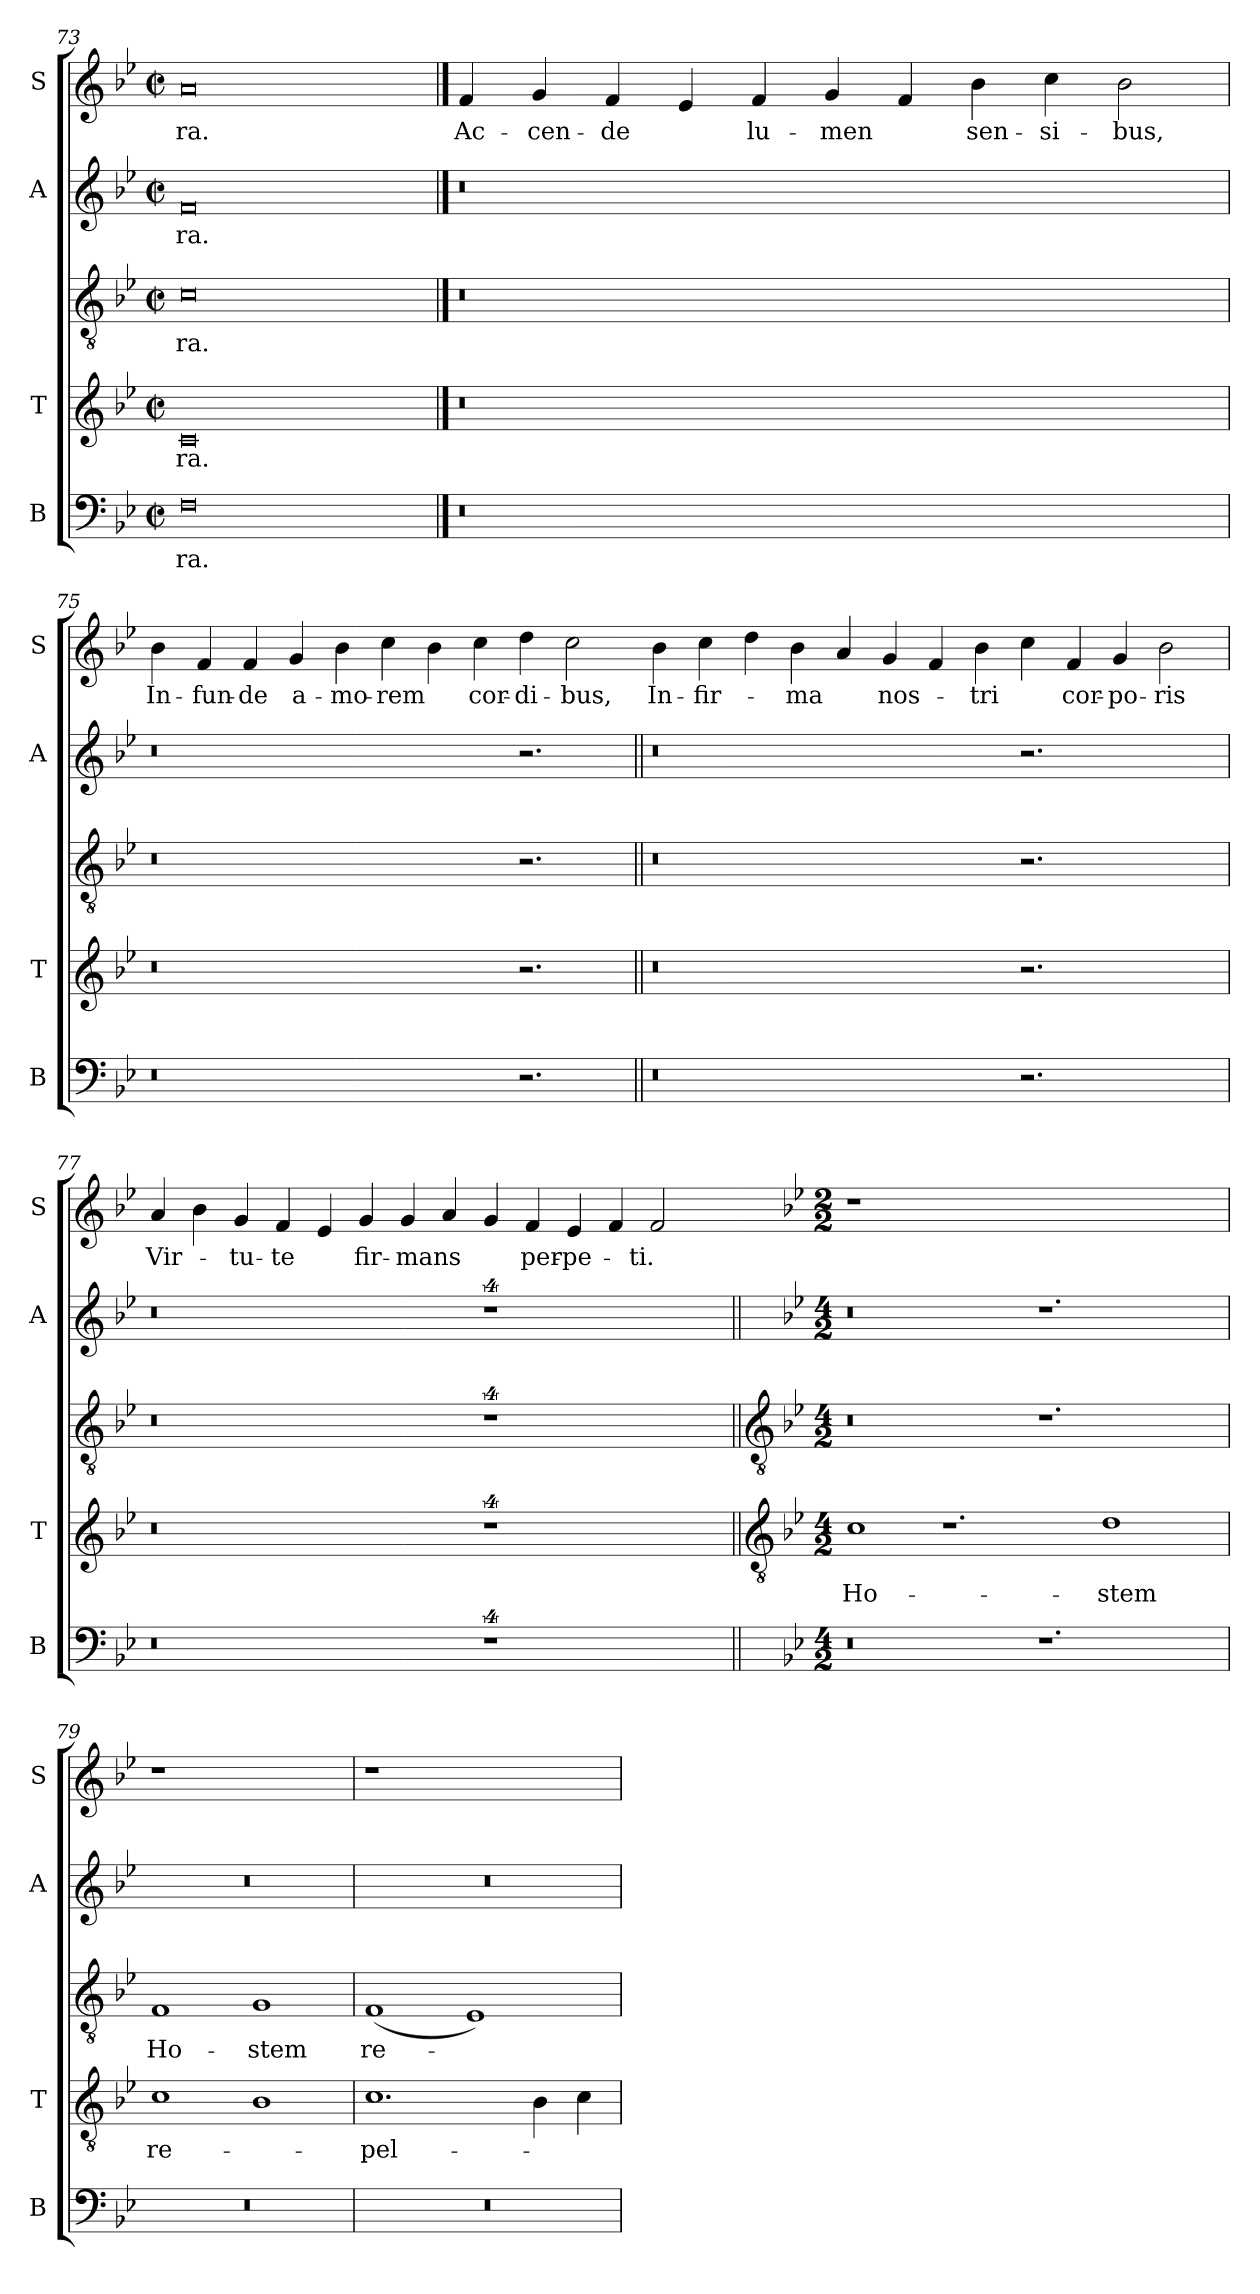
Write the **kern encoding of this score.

**kern	**text	**kern	**text	**kern	**text	**kern	**text	**kern	**text
*part4	*part4	*part3	*part3	*part3	*part3	*part2	*part2	*part1	*part1
*staff5	*staff5	*staff4	*staff4	*staff3	*staff3	*staff2	*staff2	*staff1	*staff1
*I"B	*	*I"T	*	*	*	*I"A	*	*I"S	*
*I'B	*	*I'T	*	*	*	*I'A	*	*I'S	*
*clefF4	*	*	*	*clefGv2	*	*clefG2	*	*clefG2	*
*k[b-e-]	*	*k[b-e-]	*	*k[b-e-]	*	*k[b-e-]	*	*k[b-e-]	*
*B-:	*	*B-:	*	*B-:	*	*B-:	*	*B-:	*
*M4/2	*	*M4/2	*	*M4/2	*	*M4/2	*	*M4/2	*
*met(c|)	*	*met(c|)	*	*met(c|)	*	*met(c|)	*	*met(c|)	*
=73	=73	=73	=73	=73	=73	=73	=73	=73	=73
!	!LO:LY:b	!	!LO:LY:b	!	!LO:LY:b	!	!LO:LY:b	!	!LO:LY:b
0F	-ra.	0c	-ra.	0c	-ra.	0f	-ra.	0a	-ra.
!!LO:LB:g=z
==74	==74	==74	==74	==74	==74	==74	==74	==74	==74
!	!	!	!	!	!	!	!	!	!LO:LY:b
0r	.	0r	.	0r	.	0r	.	4f	Ac-
!	!	!	!	!	!	!	!	!	!LO:LY:b
.	.	.	.	.	.	.	.	4g	-cen-
!	!	!	!	!	!	!	!	!	!LO:LY:b
.	.	.	.	.	.	.	.	4f	-de
.	.	.	.	.	.	.	.	4e-	.
!	!	!	!	!	!	!	!	!	!LO:LY:b
.	.	.	.	.	.	.	.	4f	lu-
!	!	!	!	!	!	!	!	!	!LO:LY:b
.	.	.	.	.	.	.	.	4g	-men
.	.	.	.	.	.	.	.	4f	.
!	!	!	!	!	!	!	!	!	!LO:LY:b
.	.	.	.	.	.	.	.	4b-	sen-
!	!	!	!	!	!	!	!	!	!LO:LY:b
2.ryy	.	2.ryy	.	2.ryy	.	2.ryy	.	4cc	-si-
!	!	!	!	!	!	!	!	!	!LO:LY:b
.	.	.	.	.	.	.	.	2b-	-bus,
=75	=75	=75	=75	=75	=75	=75	=75	=75	=75
!	!	!	!	!	!	!	!	!	!LO:LY:b
0r	.	0r	.	0r	.	0r	.	4b-	In-
!	!	!	!	!	!	!	!	!	!LO:LY:b
.	.	.	.	.	.	.	.	4f	-fun-
!	!	!	!	!	!	!	!	!	!LO:LY:b
.	.	.	.	.	.	.	.	4f	-de
!	!	!	!	!	!	!	!	!	!LO:LY:b
.	.	.	.	.	.	.	.	4g	a-
!	!	!	!	!	!	!	!	!	!LO:LY:b
.	.	.	.	.	.	.	.	4b-	-mo-
!	!	!	!	!	!	!	!	!	!LO:LY:b
.	.	.	.	.	.	.	.	4cc	-rem
.	.	.	.	.	.	.	.	4b-	.
!	!	!	!	!	!	!	!	!	!LO:LY:b
.	.	.	.	.	.	.	.	4cc	cor-
!	!	!	!	!	!	!	!	!	!LO:LY:b
2.r	.	2.r	.	2.r	.	2.r	.	4dd	-di-
!	!	!	!	!	!	!	!	!	!LO:LY:b
.	.	.	.	.	.	.	.	2cc	-bus,
!!LO:LB:g=z
=76||	=76-	=76||	=76-	=76||	=76-	=76||	=76-	=76-	=76-
!	!	!	!	!	!	!	!	!	!LO:LY:b
0r	.	0r	.	0r	.	0r	.	4b-	In-
!	!	!	!	!	!	!	!	!	!LO:LY:b
.	.	.	.	.	.	.	.	4cc	-fir-
.	.	.	.	.	.	.	.	4dd	.
!	!	!	!	!	!	!	!	!	!LO:LY:b
.	.	.	.	.	.	.	.	4b-	ma
.	.	.	.	.	.	.	.	4a	.
!	!	!	!	!	!	!	!	!	!LO:LY:b
.	.	.	.	.	.	.	.	4g	nos-
.	.	.	.	.	.	.	.	4f	.
!	!	!	!	!	!	!	!	!	!LO:LY:b
.	.	.	.	.	.	.	.	4b-	tri
2.r	.	2.r	.	2.r	.	2.r	.	4cc	.
!	!	!	!	!	!	!	!	!	!LO:LY:b
.	.	.	.	.	.	.	.	4f	cor-
!	!	!	!	!	!	!	!	!	!LO:LY:b
.	.	.	.	.	.	.	.	4g	-po-
!	!	!	!	!	!	!	!	!	!LO:LY:b
2ryy	.	2ryy	.	2ryy	.	2ryy	.	2b-	-ris
=77	=77	=77	=77	=77	=77	=77	=77	=77	=77
!	!	!	!	!	!	!	!	!	!LO:LY:b
0r	.	0r	.	0r	.	0r	.	4a	Vir-
.	.	.	.	.	.	.	.	4b-	.
!	!	!	!	!	!	!	!	!	!LO:LY:b
.	.	.	.	.	.	.	.	4g	tu-
!	!	!	!	!	!	!	!	!	!LO:LY:b
.	.	.	.	.	.	.	.	4f	-te
.	.	.	.	.	.	.	.	4e-	.
!	!	!	!	!	!	!	!	!	!LO:LY:b
.	.	.	.	.	.	.	.	4g	fir-
!	!	!	!	!	!	!	!	!	!LO:LY:b
.	.	.	.	.	.	.	.	4g	-mans
.	.	.	.	.	.	.	.	4a	.
4%5r	.	4%5r	.	4%5r	.	4%5r	.	4g	.
!	!	!	!	!	!	!	!	!	!LO:LY:b
.	.	.	.	.	.	.	.	4f	per-
!	!	!	!	!	!	!	!	!	!LO:LY:b
.	.	.	.	.	.	.	.	4e-	-pe-
.	.	.	.	.	.	.	.	4f	.
!	!	!	!	!	!	!	!	!	!LO:LY:b
.	.	.	.	.	.	.	.	2f	ti.
4ryy	.	4ryy	.	4ryy	.	4ryy	.	.	.
!!LO:LB:g=z
=78||	=78-	=78||	=78-	=78||	=78-	=78||	=78-	=78-	=78-
*	*	*clefGv2	*	*clefGv2	*	*	*	*	*
*k[b-e-]	*	*k[b-e-]	*	*k[b-e-]	*	*k[b-e-]	*	*	*
*B-:	*	*B-:	*	*B-:	*	*B-:	*	*	*
*M4/2	*	*M4/2	*	*M4/2	*	*M4/2	*	*M2/2	*
!	!	!	!LO:LY:b	!	!	!	!	!	!
0r	.	1c	Ho-	0r	.	0r	.	1r	.
.	.	1.r	.	.	.	.	.	0ryy	.
1.r	.	.	.	1.r	.	1.r	.	.	.
!	!	!	!LO:LY:b	!	!	!	!	!	!
.	.	1d	-stem	.	.	.	.	.	.
.	.	.	.	.	.	.	.	2ryy	.
=79	=79	=79	=79	=79	=79	=79	=79	=79	=79
!	!	!	!LO:LY:b	!	!LO:LY:b	!	!	!	!
0r	.	1c	re-	1F	Ho-	0r	.	1r	.
!	!	!	!	!	!LO:LY:b	!	!	!	!
.	.	1B-	.	1G	-stem	.	.	1ryy	.
=80	=80	=80	=80	=80	=80	=80	=80	=80	=80
!	!	!	!LO:LY:b	!	!LO:LY:b	!	!	!	!
0r	.	1.c	pel-	(<1F	re-	0r	.	1r	.
.	.	.	.	1E-)	.	.	.	1ryy	.
.	.	4B-	.	.	.	.	.	.	.
.	.	4c	.	.	.	.	.	.	.
=	=	=	=	=	=	=	=	=	=
*-	*-	*-	*-	*-	*-	*-	*-	*-	*-
